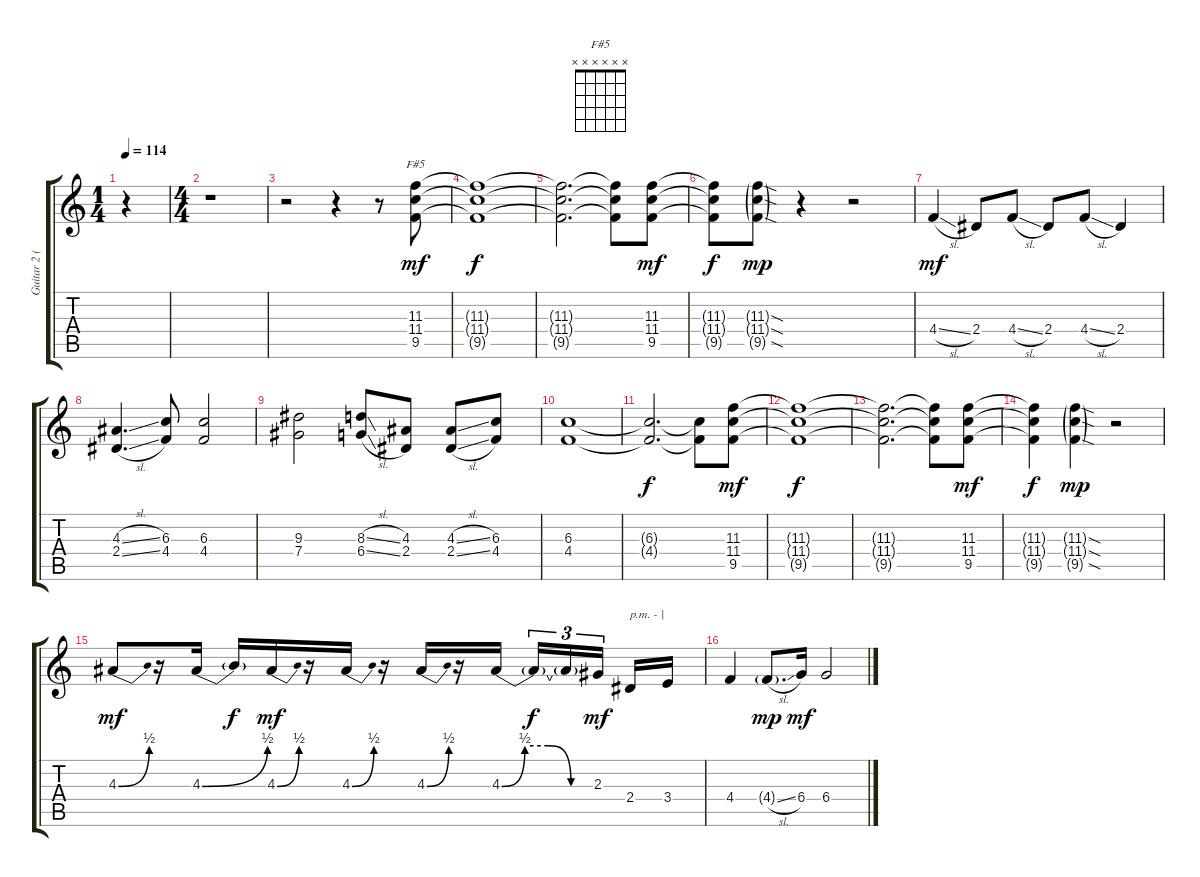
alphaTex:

\track ("Guitar 2 (Izzy)" "Guitar 2 (") {instrument overdrivenguitar}
\staff {score tabs}
\tuning (Eb4 Bb3 Gb3 Db3 Ab2 Eb2) {hide}
\chord ("F#5" x x x x x x)
\ts (1 4)
\tempo 114
\clef g2
\ks c
r.4{dy mf instrument overdrivenguitar} |
\ts (4 4)
r.1 |
r.2 r.4 r.8 (11.3 11.4 9.5).8{ch "F#5"} |
(11.3{t} 11.4{t} 9.5{t}).1{dy f} |
(11.3{t} 11.4{t} 9.5{t}).2{d} (11.3{t} 11.4{t} 9.5{t}).8 (11.3 11.4 9.5).8{dy mf} |
(11.3{t} 11.4{t} 9.5{t}).8{dy f} (11.3{sod g} 11.4{sod g} 9.5{sod g}).8{dy mp} r.4 r.2 |
4.4{sl}.4{dy mf} 2.4.8 4.4{sl}.8 2.4.8 4.4{sl}.8 2.4.4 |
(4.3{sl} 2.4{sl}).4{d} (6.3 4.4).8 (6.3 4.4).2 |
(9.3 7.4).2 (8.3{sl} 6.4{sl}).8 (4.3 2.4).8 (4.3{sl} 2.4{sl}).8 (6.3 4.4).8 |
(6.3 4.4).1 |
(6.3{t} 4.4{t}).2{d dy f} (6.3{t} 4.4{t}).8 (11.3 11.4 9.5).8{dy mf} |
(11.3{t} 11.4{t} 9.5{t}).1{dy f} |
(11.3{t} 11.4{t} 9.5{t}).2{d} (11.3{t} 11.4{t} 9.5{t}).8 (11.3 11.4 9.5).8{dy mf} |
(11.3{t} 11.4{t} 9.5{t}).4{dy f} (11.3{sod g} 11.4{sod g} 9.5{sod g}).4{dy mp} r.2 |
4.3{be (bend 0 0 60 2)}.8{dy mf} r.16 4.3{be (bend 0 0 60 2)}.16 4.3{t}.16{dy f} 4.3{be (bend 0 0 60 2)}.16{dy mf} r.16 4.3{be (bend 0 0 60 2)}.16 r.16 4.3{be (bend 0 0 60 2)}.16 r.16 4.3{be (custom 0 0 15 2 30 2 45 0 60 0)}.16 4.3{t}.16{tu (3 2) dy f} 4.3{t}.16{tu (3 2)} 2.3.16{tu (3 2) dy mf beam splitsecondary} 2.4.16{txt "p.m. - |"} 3.4.16 |
4.4.4 4.4{sl g}.8{d dy mp} 6.4.16{dy mf} 6.4.2
